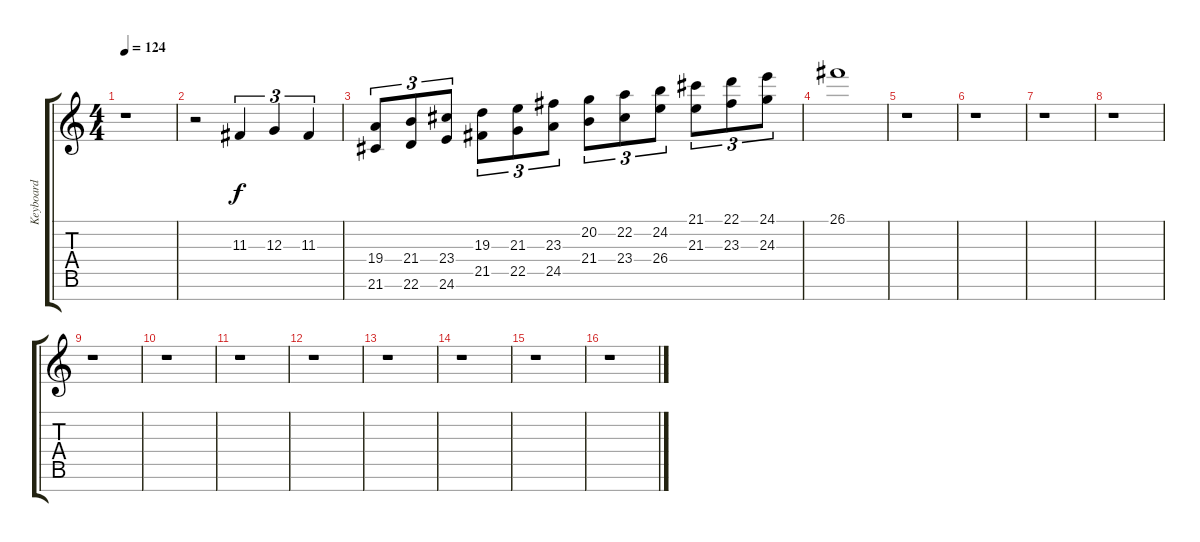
\track ("Keyboard" "Keyboard") {instrument harpsichord}
\staff {score tabs}
\tuning (E4 B3 G3 D3 A2 E2 B1) {hide}
\ts (4 4)
\tempo 124
\clef g2
\ks c
r.1{dy f} |
r.2 11.3.4{tu (3 2)} 12.3.4{tu (3 2)} 11.3.4{tu (3 2)} |
(19.4 21.6).8{tu (3 2)} (21.4 22.6).8{tu (3 2)} (23.4 24.6).8{tu (3 2)} (19.3 21.5).8{tu (3 2)} (21.3 22.5).8{tu (3 2)} (23.3 24.5).8{tu (3 2)} (20.2 21.4).8{tu (3 2)} (22.2 23.4).8{tu (3 2)} (24.2 26.4).8{tu (3 2)} (21.1 21.3).8{tu (3 2)} (22.1 23.3).8{tu (3 2)} (24.1 24.3).8{tu (3 2)} |
\section ("" "")
26.1.1 |
r.1 |
r.1 |
r.1 |
r.1 |
r.1 |
r.1 |
r.1 |
\section ("" "")
r.1 |
r.1 |
r.1 |
r.1 |
r.1
